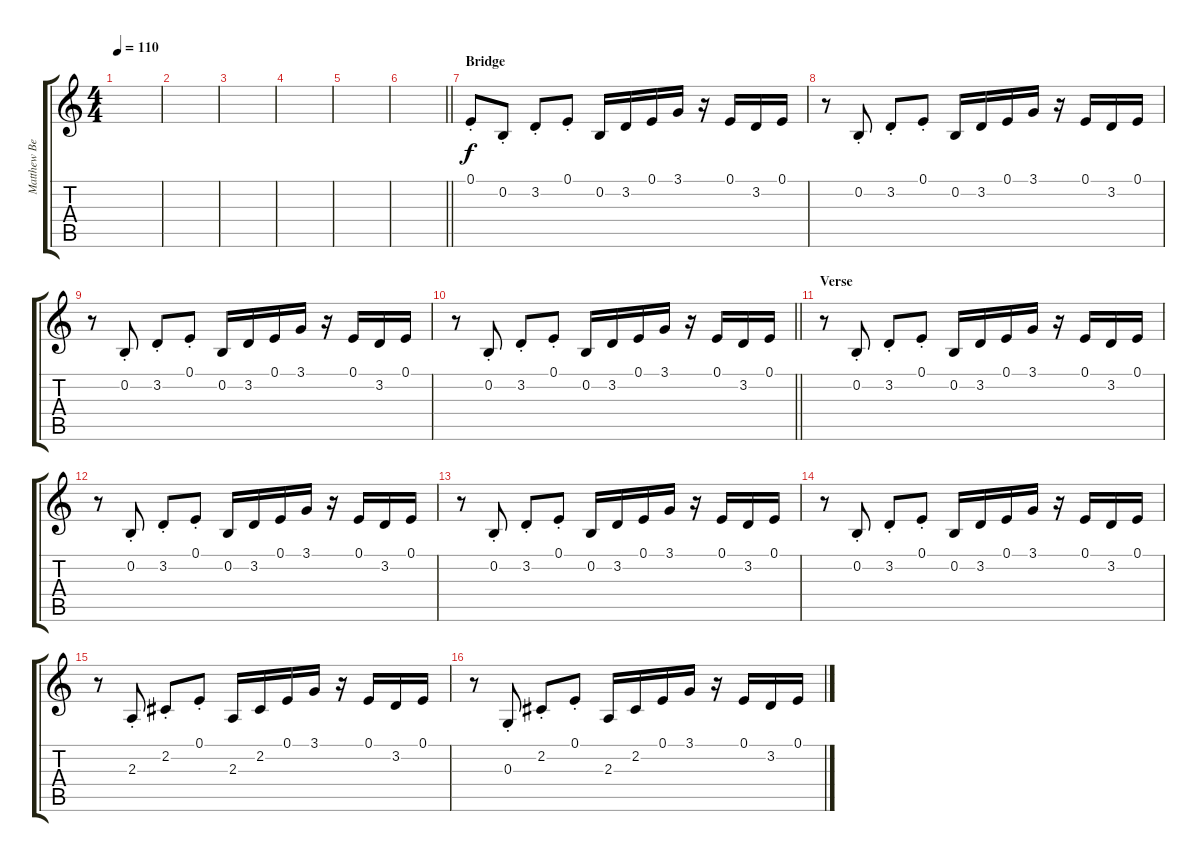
\track ("Matthew Bellamy (Synth)" "Matthew Be") {instrument lead2sawtooth}
\staff {score tabs}
\tuning (E4 B3 G3 D3 A2 E2) {hide}
\ts (4 4)
\tempo 110
\clef g2
\ks c
|
|
|
|
|
\barLineRight lightlight
|
\section ("" "Bridge")
0.1{st}.8 0.2{st}.8 3.2{st}.8 0.1{st}.8 0.2.16 3.2.16 0.1.16 3.1.16 r.16 0.1.16 3.2.16 0.1.16 |
r.8 0.2{st}.8 3.2{st}.8 0.1{st}.8 0.2.16 3.2.16 0.1.16 3.1.16 r.16 0.1.16 3.2.16 0.1.16 |
r.8 0.2{st}.8 3.2{st}.8 0.1{st}.8 0.2.16 3.2.16 0.1.16 3.1.16 r.16 0.1.16 3.2.16 0.1.16 |
\barLineRight lightlight
r.8 0.2{st}.8 3.2{st}.8 0.1{st}.8 0.2.16 3.2.16 0.1.16 3.1.16 r.16 0.1.16 3.2.16 0.1.16 |
\section ("" "Verse")
r.8 0.2{st}.8 3.2{st}.8 0.1{st}.8 0.2.16 3.2.16 0.1.16 3.1.16 r.16 0.1.16 3.2.16 0.1.16 |
r.8 0.2{st}.8 3.2{st}.8 0.1{st}.8 0.2.16 3.2.16 0.1.16 3.1.16 r.16 0.1.16 3.2.16 0.1.16 |
r.8 0.2{st}.8 3.2{st}.8 0.1{st}.8 0.2.16 3.2.16 0.1.16 3.1.16 r.16 0.1.16 3.2.16 0.1.16 |
r.8 0.2{st}.8 3.2{st}.8 0.1{st}.8 0.2.16 3.2.16 0.1.16 3.1.16 r.16 0.1.16 3.2.16 0.1.16 |
r.8 2.3{st}.8 2.2{st}.8 0.1{st}.8 2.3.16 2.2.16 0.1.16 3.1.16 r.16 0.1.16 3.2.16 0.1.16 |
r.8 0.3{st}.8 2.2{st}.8 0.1{st}.8 2.3.16 2.2.16 0.1.16 3.1.16 r.16 0.1.16 3.2.16 0.1.16
